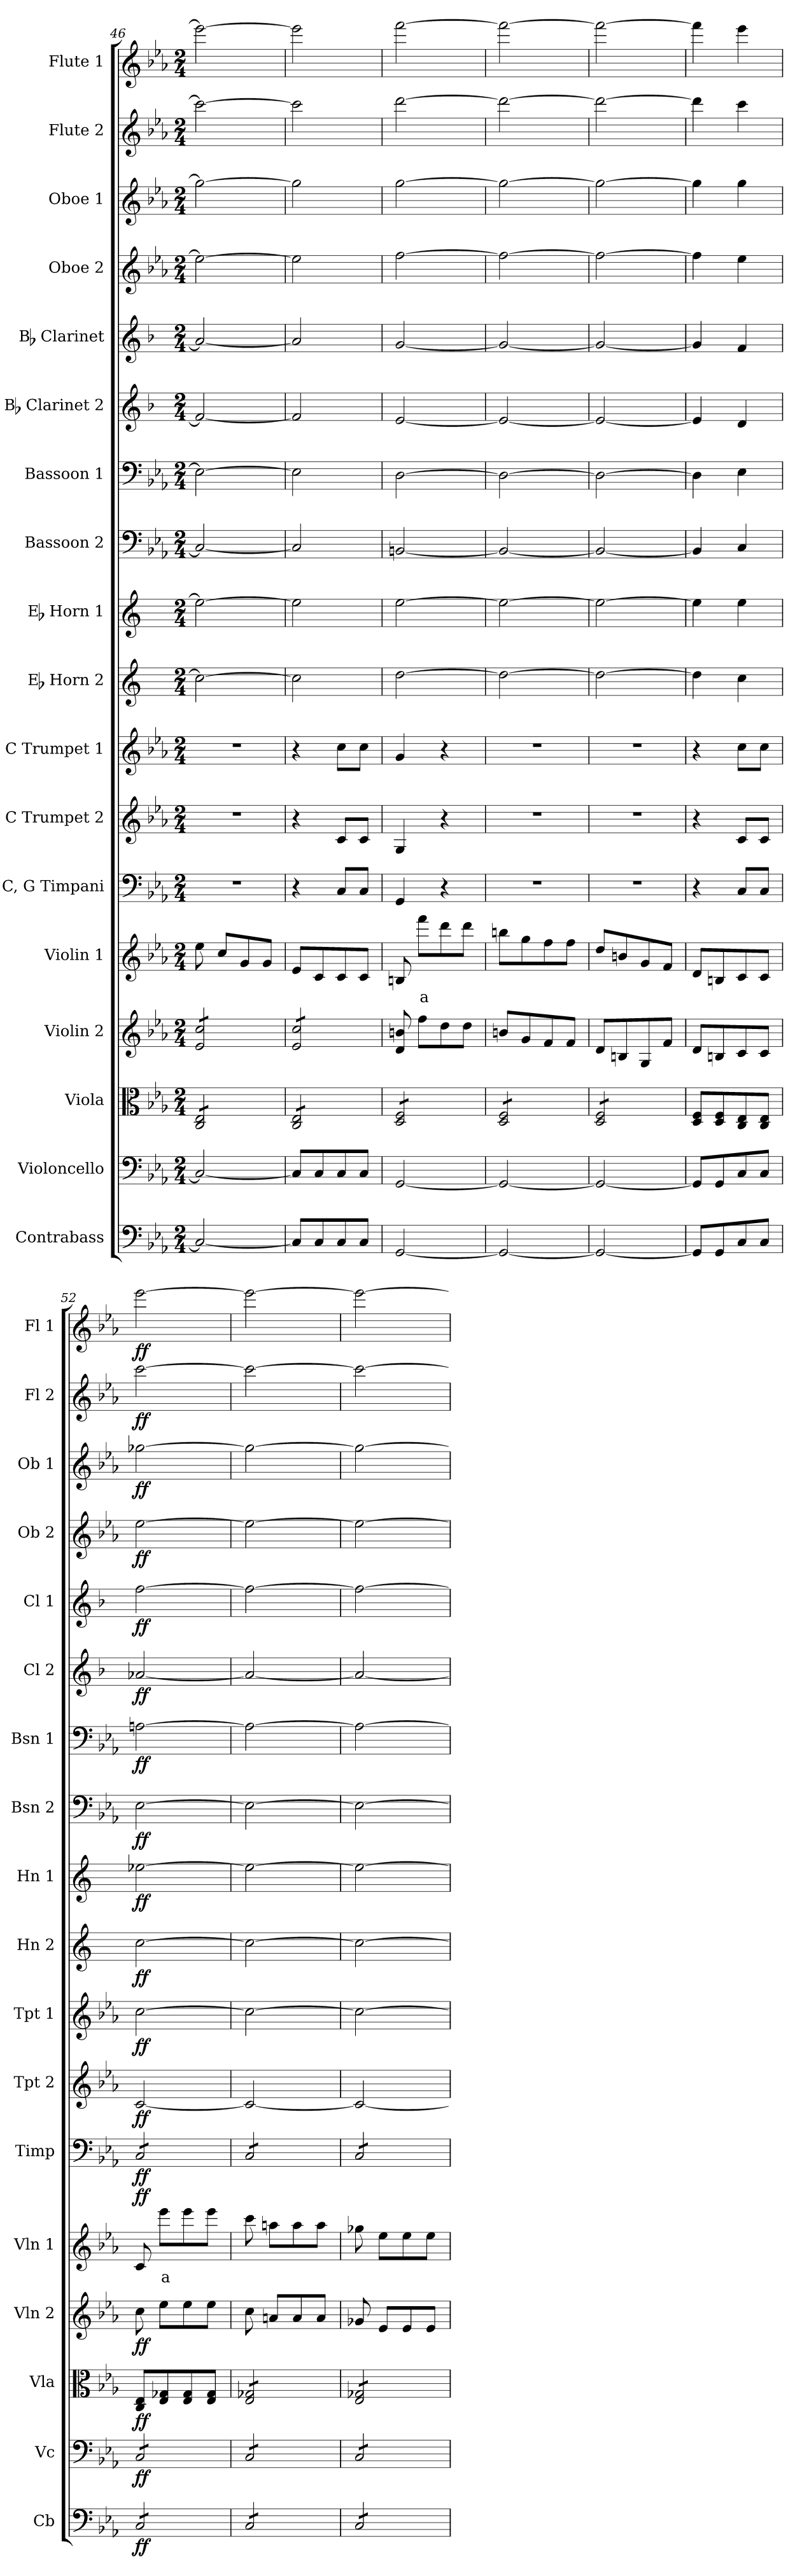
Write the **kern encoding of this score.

**kern	**dynam	**kern	**dynam	**kern	**dynam	**kern	**dynam	**kern	**text	**dynam	**kern	**dynam	**kern	**dynam	**kern	**dynam	**kern	**dynam	**kern	**dynam	**kern	**dynam	**kern	**dynam	**kern	**dynam	**kern	**dynam	**kern	**dynam	**kern	**dynam	**kern	**dynam	**kern	**dynam
*part18	*part18	*part17	*part17	*part16	*part16	*part15	*part15	*part14	*part14	*part14	*part13	*part13	*part12	*part12	*part11	*part11	*part10	*part10	*part9	*part9	*part8	*part8	*part7	*part7	*part6	*part6	*part5	*part5	*part4	*part4	*part3	*part3	*part2	*part2	*part1	*part1
*staff18	*staff18	*staff17	*staff17	*staff16	*staff16	*staff15	*staff15	*staff14	*staff14	*staff14	*staff13	*staff13	*staff12	*staff12	*staff11	*staff11	*staff10	*staff10	*staff9	*staff9	*staff8	*staff8	*staff7	*staff7	*staff6	*staff6	*staff5	*staff5	*staff4	*staff4	*staff3	*staff3	*staff2	*staff2	*staff1	*staff1
*I"Contrabass	*	*I"Violoncello	*	*I"Viola	*	*I"Violin 2	*	*I"Violin 1	*	*	*I"C, G Timpani	*	*I"C Trumpet 2	*	*I"C Trumpet 1	*	*I"Eb Horn 2	*	*I"Eb Horn 1	*	*I"Bassoon 2	*	*I"Bassoon 1	*	*I"Bb Clarinet 2	*	*I"Bb Clarinet	*	*I"Oboe 2	*	*I"Oboe 1	*	*I"Flute 2	*	*I"Flute 1	*
*I'Cb	*	*I'Vc	*	*I'Vla	*	*I'Vln 2	*	*I'Vln 1	*	*	*I'Timp	*	*I'Tpt 2	*	*I'Tpt 1	*	*I'Hn 2	*	*I'Hn 1	*	*I'Bsn 2	*	*I'Bsn 1	*	*I'Cl 2	*	*I'Cl 1	*	*I'Ob 2	*	*I'Ob 1	*	*I'Fl 2	*	*I'Fl 1	*
*clefF4	*	*clefF4	*	*clefC3	*	*clefG2	*	*clefG2	*	*	*clefF4	*	*clefG2	*	*clefG2	*	*clefG2	*	*clefG2	*	*clefF4	*	*clefF4	*	*clefG2	*	*clefG2	*	*clefG2	*	*clefG2	*	*clefG2	*	*clefG2	*
*ITrd7c12	*	*	*	*	*	*	*	*	*	*	*	*	*	*	*	*	*ITrd5c9	*	*ITrd5c9	*	*	*	*	*	*ITrd1c2	*	*ITrd1c2	*	*	*	*	*	*	*	*	*
*k[b-e-a-]	*	*k[b-e-a-]	*	*k[b-e-a-]	*	*k[b-e-a-]	*	*k[b-e-a-]	*	*	*k[b-e-a-]	*	*k[b-e-a-]	*	*k[b-e-a-]	*	*k[b-e-a-]	*	*k[b-e-a-]	*	*k[b-e-a-]	*	*k[b-e-a-]	*	*k[b-e-a-]	*	*k[b-e-a-]	*	*k[b-e-a-]	*	*k[b-e-a-]	*	*k[b-e-a-]	*	*k[b-e-a-]	*
*M2/4	*	*M2/4	*	*M2/4	*	*M2/4	*	*M2/4	*	*	*M2/4	*	*M2/4	*	*M2/4	*	*M2/4	*	*M2/4	*	*M2/4	*	*M2/4	*	*M2/4	*	*M2/4	*	*M2/4	*	*M2/4	*	*M2/4	*	*M2/4	*
=46	=46	=46	=46	=46	=46	=46	=46	=46	=46	=46	=46	=46	=46	=46	=46	=46	=46	=46	=46	=46	=46	=46	=46	=46	=46	=46	=46	=46	=46	=46	=46	=46	=46	=46	=46	=46
*	*	*	*	*tremolo	*	*	*	*	*	*	*	*	*	*	*	*	*	*	*	*	*	*	*	*	*	*	*	*	*	*	*	*	*	*	*	*
*	*	*	*	*	*	*tremolo	*	*	*	*	*	*	*	*	*	*	*	*	*	*	*	*	*	*	*	*	*	*	*	*	*	*	*	*	*	*
2CC/_	.	2C/_	.	8C/ 8E-/L	.	8e-/ 8cc/L	.	8ee-\	.	.	2r	.	2r	.	2r	.	2e-\_	.	2g\_	.	2C/_	.	2E-\_	.	2e-/_	.	2g/_	.	2ee-\_	.	2gg\_	.	2ccc\_	.	2eee-\_	.
.	.	.	.	8C/ 8E-/	.	8e-/ 8cc/	.	8cc/L	.	.	.	.	.	.	.	.	.	.	.	.	.	.	.	.	.	.	.	.	.	.	.	.	.	.	.	.
.	.	.	.	8C/ 8E-/	.	8e-/ 8cc/	.	8g/	.	.	.	.	.	.	.	.	.	.	.	.	.	.	.	.	.	.	.	.	.	.	.	.	.	.	.	.
.	.	.	.	8C/ 8E-/J	.	8e-/ 8cc/J	.	8g/J	.	.	.	.	.	.	.	.	.	.	.	.	.	.	.	.	.	.	.	.	.	.	.	.	.	.	.	.
=47	=47	=47	=47	=47	=47	=47	=47	=47	=47	=47	=47	=47	=47	=47	=47	=47	=47	=47	=47	=47	=47	=47	=47	=47	=47	=47	=47	=47	=47	=47	=47	=47	=47	=47	=47	=47
8CC/L]	.	8C/L]	.	8C/ 8E-/L	.	8e-/ 8cc/L	.	8e-/L	.	.	4r	.	4r	.	4r	.	2e-\]	.	2g\]	.	2C/]	.	2E-\]	.	2e-/]	.	2g/]	.	2ee-\]	.	2gg\]	.	2ccc\]	.	2eee-\]	.
8CC/	.	8C/	.	8C/ 8E-/	.	8e-/ 8cc/	.	8c/	.	.	.	.	.	.	.	.	.	.	.	.	.	.	.	.	.	.	.	.	.	.	.	.	.	.	.	.
8CC/	.	8C/	.	8C/ 8E-/	.	8e-/ 8cc/	.	8c/	.	.	8C/L	.	8c/L	.	8cc\L	.	.	.	.	.	.	.	.	.	.	.	.	.	.	.	.	.	.	.	.	.
8CC/J	.	8C/J	.	8C/ 8E-/J	.	8e-/ 8cc/J	.	8c/J	.	.	8C/J	.	8c/J	.	8cc\J	.	.	.	.	.	.	.	.	.	.	.	.	.	.	.	.	.	.	.	.	.
*	*	*	*	*	*	*Xtremolo	*	*	*	*	*	*	*	*	*	*	*	*	*	*	*	*	*	*	*	*	*	*	*	*	*	*	*	*	*	*
=48	=48	=48	=48	=48	=48	=48	=48	=48	=48	=48	=48	=48	=48	=48	=48	=48	=48	=48	=48	=48	=48	=48	=48	=48	=48	=48	=48	=48	=48	=48	=48	=48	=48	=48	=48	=48
[2GGG/	.	[2GG/	.	8D/ 8F/L	.	8d/ 8bn/	.	8Bn/	.	.	4GG/	.	4G/	.	4g/	.	[2f\	.	[2g\	.	[2BBn/	.	[2D\	.	[2d/	.	[2f/	.	[2ff\	.	[2gg\	.	[2ddd\	.	[2fff\	.
!	!	!	!	!	!	!	!	!	!LO:LY:b:color=#FF0000	!	!	!	!	!	!	!	!	!	!	!	!	!	!	!	!	!	!	!	!	!	!	!	!	!	!	!
.	.	.	.	8D/ 8F/	.	8ff\L	.	8fff\L	a	.	.	.	.	.	.	.	.	.	.	.	.	.	.	.	.	.	.	.	.	.	.	.	.	.	.	.
.	.	.	.	8D/ 8F/	.	8dd\	.	8ddd\	.	.	4r	.	4r	.	4r	.	.	.	.	.	.	.	.	.	.	.	.	.	.	.	.	.	.	.	.	.
.	.	.	.	8D/ 8F/J	.	8dd\J	.	8ddd\J	.	.	.	.	.	.	.	.	.	.	.	.	.	.	.	.	.	.	.	.	.	.	.	.	.	.	.	.
=49	=49	=49	=49	=49	=49	=49	=49	=49	=49	=49	=49	=49	=49	=49	=49	=49	=49	=49	=49	=49	=49	=49	=49	=49	=49	=49	=49	=49	=49	=49	=49	=49	=49	=49	=49	=49
2GGG/_	.	2GG/_	.	8D/ 8F/L	.	8bn/L	.	8bbn\L	.	.	2r	.	2r	.	2r	.	2f\_	.	2g\_	.	2BB/_	.	2D\_	.	2d/_	.	2f/_	.	2ff\_	.	2gg\_	.	2ddd\_	.	2fff\_	.
.	.	.	.	8D/ 8F/	.	8g/	.	8gg\	.	.	.	.	.	.	.	.	.	.	.	.	.	.	.	.	.	.	.	.	.	.	.	.	.	.	.	.
.	.	.	.	8D/ 8F/	.	8f/	.	8ff\	.	.	.	.	.	.	.	.	.	.	.	.	.	.	.	.	.	.	.	.	.	.	.	.	.	.	.	.
.	.	.	.	8D/ 8F/J	.	8f/J	.	8ff\J	.	.	.	.	.	.	.	.	.	.	.	.	.	.	.	.	.	.	.	.	.	.	.	.	.	.	.	.
!!LO:PB:g=z
=50	=50	=50	=50	=50	=50	=50	=50	=50	=50	=50	=50	=50	=50	=50	=50	=50	=50	=50	=50	=50	=50	=50	=50	=50	=50	=50	=50	=50	=50	=50	=50	=50	=50	=50	=50	=50
2GGG/_	.	2GG/_	.	8D/ 8F/L	.	8d/L	.	8dd/L	.	.	2r	.	2r	.	2r	.	2f\_	.	2g\_	.	2BB/_	.	2D\_	.	2d/_	.	2f/_	.	2ff\_	.	2gg\_	.	2ddd\_	.	2fff\_	.
.	.	.	.	8D/ 8F/	.	8Bn/	.	8bn/	.	.	.	.	.	.	.	.	.	.	.	.	.	.	.	.	.	.	.	.	.	.	.	.	.	.	.	.
.	.	.	.	8D/ 8F/	.	8G/	.	8g/	.	.	.	.	.	.	.	.	.	.	.	.	.	.	.	.	.	.	.	.	.	.	.	.	.	.	.	.
.	.	.	.	8D/ 8F/J	.	8f/J	.	8f/J	.	.	.	.	.	.	.	.	.	.	.	.	.	.	.	.	.	.	.	.	.	.	.	.	.	.	.	.
*	*	*	*	*Xtremolo	*	*	*	*	*	*	*	*	*	*	*	*	*	*	*	*	*	*	*	*	*	*	*	*	*	*	*	*	*	*	*	*
=51	=51	=51	=51	=51	=51	=51	=51	=51	=51	=51	=51	=51	=51	=51	=51	=51	=51	=51	=51	=51	=51	=51	=51	=51	=51	=51	=51	=51	=51	=51	=51	=51	=51	=51	=51	=51
8GGG/L]	.	8GG/L]	.	8D/ 8F/L	.	8d/L	.	8d/L	.	.	4r	.	4r	.	4r	.	4f\]	.	4g\]	.	4BB/]	.	4D\]	.	4d/]	.	4f/]	.	4ff\]	.	4gg\]	.	4ddd\]	.	4fff\]	.
8GGG/	.	8GG/	.	8D/ 8F/	.	8Bn/	.	8Bn/	.	.	.	.	.	.	.	.	.	.	.	.	.	.	.	.	.	.	.	.	.	.	.	.	.	.	.	.
8CC/	.	8C/	.	8C/ 8E-/	.	8c/	.	8c/	.	.	8C/L	.	8c/L	.	8cc\L	.	4e-\	.	4g\	.	4C/	.	4E-\	.	4c/	.	4e-/	.	4ee-\	.	4gg\	.	4ccc\	.	4eee-\	.
8CC/J	.	8C/J	.	8C/ 8E-/J	.	8c/J	.	8c/J	.	.	8C/J	.	8c/J	.	8cc\J	.	.	.	.	.	.	.	.	.	.	.	.	.	.	.	.	.	.	.	.	.
=52	=52	=52	=52	=52	=52	=52	=52	=52	=52	=52	=52	=52	=52	=52	=52	=52	=52	=52	=52	=52	=52	=52	=52	=52	=52	=52	=52	=52	=52	=52	=52	=52	=52	=52	=52	=52
!	!LO:DY:b	!	!LO:DY:b	!	!LO:DY:b	!	!LO:DY:b	!	!	!LO:DY:b	!	!LO:DY:b	!	!LO:DY:b	!	!LO:DY:b	!	!LO:DY:b	!	!LO:DY:b	!	!LO:DY:b	!	!LO:DY:b	!	!LO:DY:b	!	!LO:DY:b	!	!LO:DY:b	!	!LO:DY:b	!	!LO:DY:b	!	!LO:DY:b
*tremolo	*	*	*	*	*	*	*	*	*	*	*	*	*	*	*	*	*	*	*	*	*	*	*	*	*	*	*	*	*	*	*	*	*	*	*	*
*	*	*tremolo	*	*	*	*	*	*	*	*	*	*	*	*	*	*	*	*	*	*	*	*	*	*	*	*	*	*	*	*	*	*	*	*	*	*
*	*	*	*	*	*	*	*	*	*	*	*tremolo	*	*	*	*	*	*	*	*	*	*	*	*	*	*	*	*	*	*	*	*	*	*	*	*	*
8CC/L	ff	8C/L	ff	8C/ 8E-/L	ff	8cc\	ff	8c/	.	ff	8C/L	ff	[2c/	ff	[2cc\	ff	[2e-\	ff	[2g-X\	ff	[2E-\	ff	[2An\	ff	[2g-X/	ff	[2ee-\	ff	[2ee-\	ff	[2gg-X\	ff	[2ccc\	ff	[2eee-\	ff
!	!	!	!	!	!	!	!	!	!LO:LY:b:color=#FF0000	!	!	!	!	!	!	!	!	!	!	!	!	!	!	!	!	!	!	!	!	!	!	!	!	!	!	!
8CC/	.	8C/	.	8E-/ 8G-X/	.	8ee-\L	.	8eee-\L	a	.	8C/	.	.	.	.	.	.	.	.	.	.	.	.	.	.	.	.	.	.	.	.	.	.	.	.	.
8CC/	.	8C/	.	8E-/ 8G-/	.	8ee-\	.	8eee-\	.	.	8C/	.	.	.	.	.	.	.	.	.	.	.	.	.	.	.	.	.	.	.	.	.	.	.	.	.
8CC/J	.	8C/J	.	8E-/ 8G-/J	.	8ee-\J	.	8eee-\J	.	.	8C/J	.	.	.	.	.	.	.	.	.	.	.	.	.	.	.	.	.	.	.	.	.	.	.	.	.
=53	=53	=53	=53	=53	=53	=53	=53	=53	=53	=53	=53	=53	=53	=53	=53	=53	=53	=53	=53	=53	=53	=53	=53	=53	=53	=53	=53	=53	=53	=53	=53	=53	=53	=53	=53	=53
*	*	*	*	*tremolo	*	*	*	*	*	*	*	*	*	*	*	*	*	*	*	*	*	*	*	*	*	*	*	*	*	*	*	*	*	*	*	*
8CC/L	.	8C/L	.	8E-/ 8G-X/L	.	8cc\	.	8ccc\	.	.	8C/L	.	2c/_	.	2cc\_	.	2e-\_	.	2g-\_	.	2E-\_	.	2A\_	.	2g-/_	.	2ee-\_	.	2ee-\_	.	2gg-\_	.	2ccc\_	.	2eee-\_	.
8CC/	.	8C/	.	8E-/ 8G-X/	.	8an/L	.	8aan\L	.	.	8C/	.	.	.	.	.	.	.	.	.	.	.	.	.	.	.	.	.	.	.	.	.	.	.	.	.
8CC/	.	8C/	.	8E-/ 8G-X/	.	8a/	.	8aa\	.	.	8C/	.	.	.	.	.	.	.	.	.	.	.	.	.	.	.	.	.	.	.	.	.	.	.	.	.
8CC/J	.	8C/J	.	8E-/ 8G-X/J	.	8a/J	.	8aa\J	.	.	8C/J	.	.	.	.	.	.	.	.	.	.	.	.	.	.	.	.	.	.	.	.	.	.	.	.	.
=54	=54	=54	=54	=54	=54	=54	=54	=54	=54	=54	=54	=54	=54	=54	=54	=54	=54	=54	=54	=54	=54	=54	=54	=54	=54	=54	=54	=54	=54	=54	=54	=54	=54	=54	=54	=54
8CC/L	.	8C/L	.	8E-/ 8G-X/L	.	8g-X/	.	8gg-X\	.	.	8C/L	.	2c/_	.	2cc\_	.	2e-\_	.	2g-\_	.	2E-\_	.	2A\_	.	2g-/_	.	2ee-\_	.	2ee-\_	.	2gg-\_	.	2ccc\_	.	2eee-\_	.
8CC/	.	8C/	.	8E-/ 8G-X/	.	8e-/L	.	8ee-\L	.	.	8C/	.	.	.	.	.	.	.	.	.	.	.	.	.	.	.	.	.	.	.	.	.	.	.	.	.
8CC/	.	8C/	.	8E-/ 8G-X/	.	8e-/	.	8ee-\	.	.	8C/	.	.	.	.	.	.	.	.	.	.	.	.	.	.	.	.	.	.	.	.	.	.	.	.	.
8CC/J	.	8C/J	.	8E-/ 8G-X/J	.	8e-/J	.	8ee-\J	.	.	8C/J	.	.	.	.	.	.	.	.	.	.	.	.	.	.	.	.	.	.	.	.	.	.	.	.	.
*	*	*	*	*	*	*	*	*	*	*	*Xtremolo	*	*	*	*	*	*	*	*	*	*	*	*	*	*	*	*	*	*	*	*	*	*	*	*	*
*	*	*	*	*Xtremolo	*	*	*	*	*	*	*	*	*	*	*	*	*	*	*	*	*	*	*	*	*	*	*	*	*	*	*	*	*	*	*	*
*	*	*Xtremolo	*	*	*	*	*	*	*	*	*	*	*	*	*	*	*	*	*	*	*	*	*	*	*	*	*	*	*	*	*	*	*	*	*	*
*Xtremolo	*	*	*	*	*	*	*	*	*	*	*	*	*	*	*	*	*	*	*	*	*	*	*	*	*	*	*	*	*	*	*	*	*	*	*	*
=	=	=	=	=	=	=	=	=	=	=	=	=	=	=	=	=	=	=	=	=	=	=	=	=	=	=	=	=	=	=	=	=	=	=	=	=
*-	*-	*-	*-	*-	*-	*-	*-	*-	*-	*-	*-	*-	*-	*-	*-	*-	*-	*-	*-	*-	*-	*-	*-	*-	*-	*-	*-	*-	*-	*-	*-	*-	*-	*-	*-	*-
